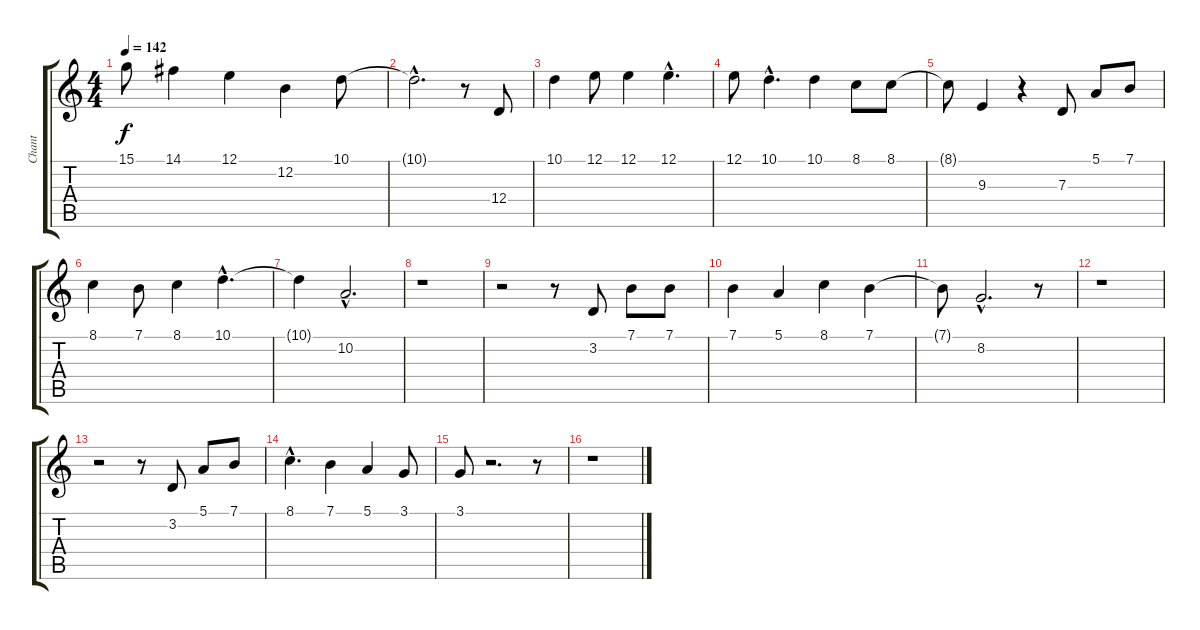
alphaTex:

\track ("Chant" "Chant") {instrument synthbrass1}
\staff {score tabs}
\tuning (E4 B3 G3 D3 A2 E2) {hide}
\ts (4 4)
\tempo 142
\clef g2
\ks c
15.1{t}.8{dy f} 14.1.4 12.1.4 12.2.4 10.1.8 |
10.1{hac t}.2{d} r.8 12.4.8 |
10.1.4 12.1.8 12.1.4 12.1{hac}.4{d} |
12.1.8 10.1{hac}.4{d} 10.1.4 8.1.8 8.1.8 |
8.1{t}.8 9.3.4 r.4 7.3.8 5.1.8 7.1.8 |
8.1.4 7.1.8 8.1.4 10.1{hac}.4{d} |
10.1{t}.4 10.2{hac}.2{d} |
r.1 |
r.2 r.8 3.2.8 7.1.8 7.1.8 |
7.1.4 5.1.4 8.1.4 7.1.4 |
7.1{t}.8 8.2{hac}.2{d} r.8 |
r.1 |
r.2 r.8 3.2.8 5.1.8 7.1.8 |
8.1{hac}.4{d} 7.1.4 5.1.4 3.1.8 |
3.1.8 r.2{d} r.8 |
r.1
